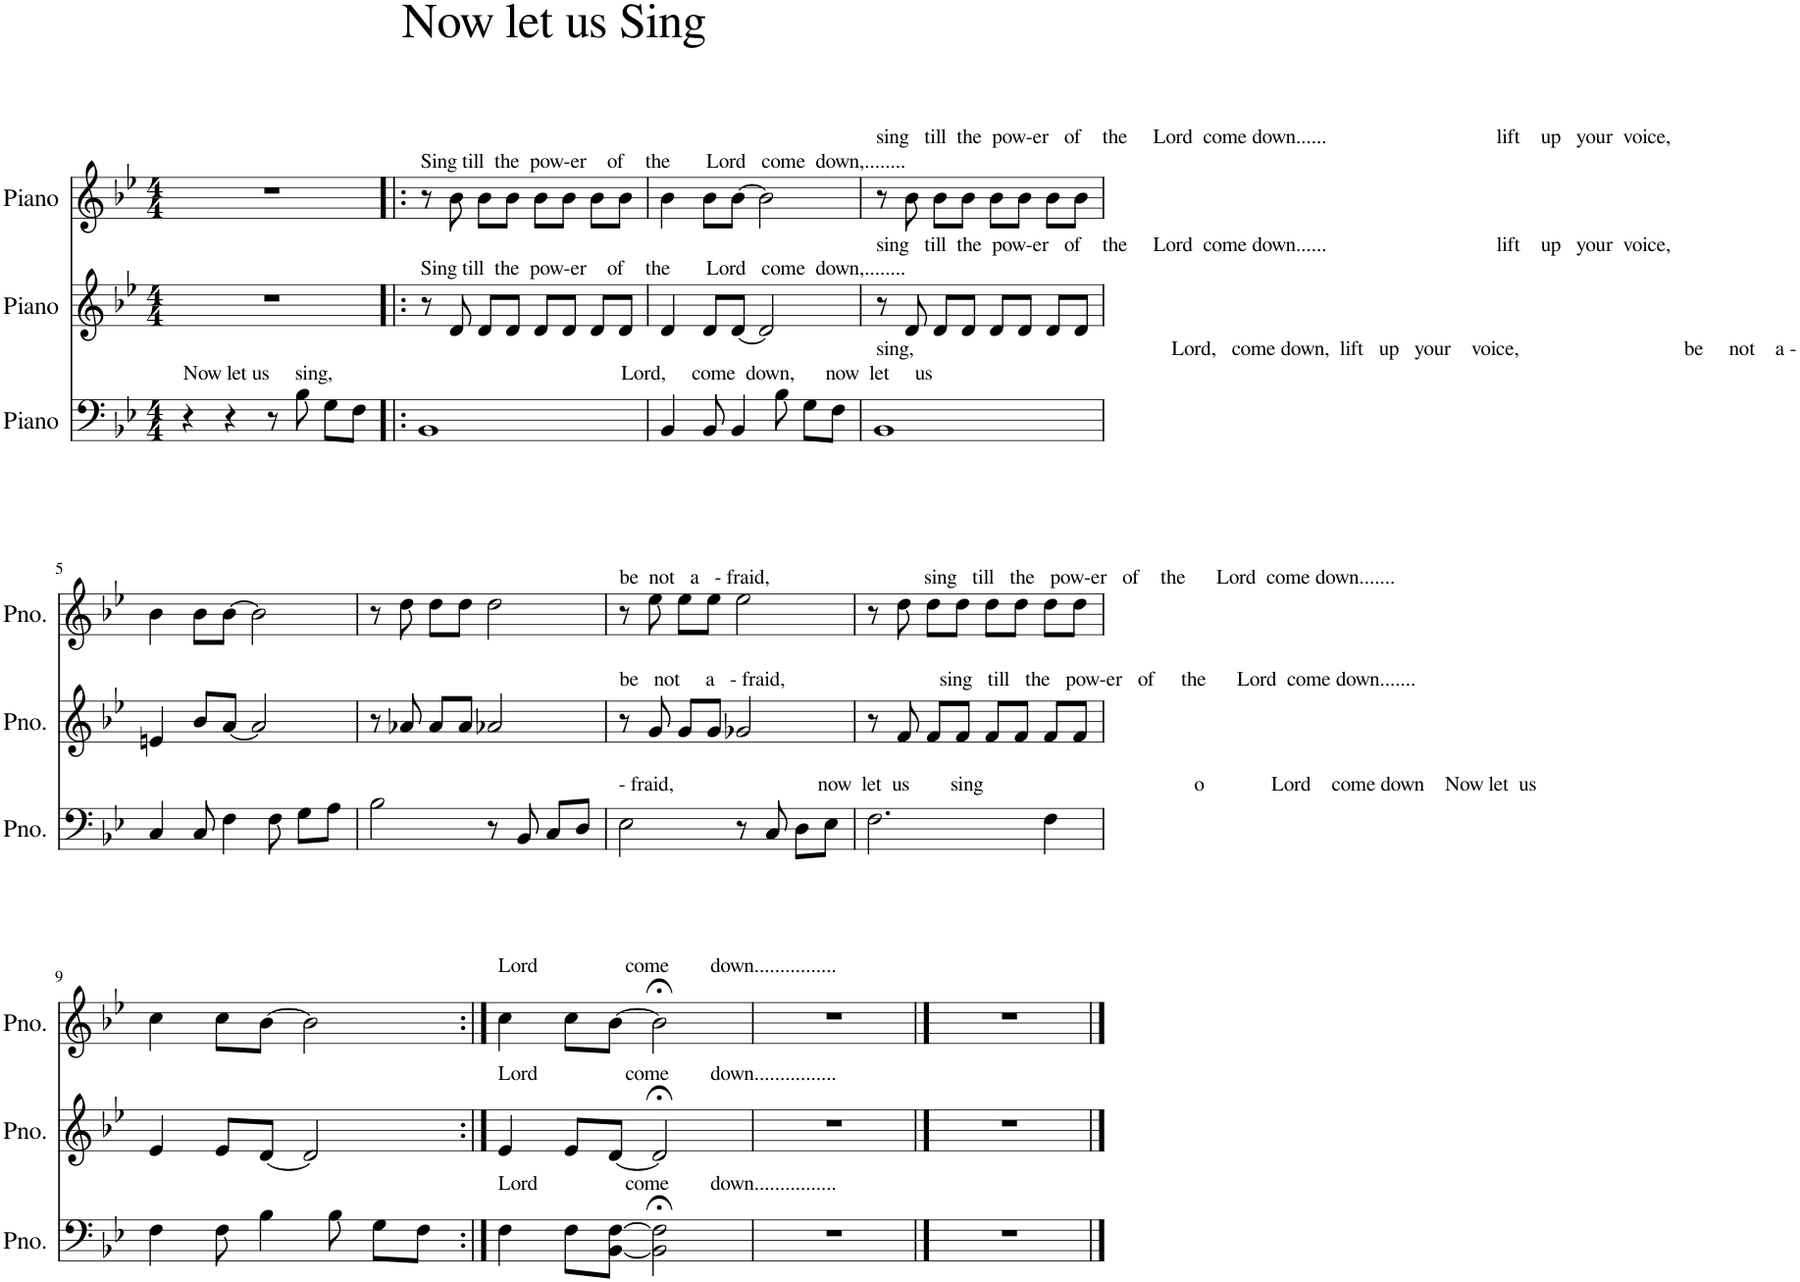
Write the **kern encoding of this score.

**kern	**kern	**kern
*part3	*part2	*part1
*staff3	*staff2	*staff1
*I"Piano	*I"Piano	*I"Piano
*I'Pno.	*I'Pno.	*I'Pno.
*clefF4	*clefG2	*clefG2
*k[b-e-]	*k[b-e-]	*k[b-e-]
*M4/4	*M4/4	*M4/4
=1	=1	=1
!LO:TX:a:t=Now let us     sing,                                                        Lord,     come  down,      now  let     us	!	!
4r	1r	1r
4r	.	.
8r	.	.
8B-\	.	.
8G\L	.	.
8F\J	.	.
=2!|:	=2!|:	=2!|:
!	!	!LO:TX:a:t=Sing till  the  pow-er    of    the       Lord   come  down,........
!	!LO:TX:a:t=Sing till  the  pow-er    of    the       Lord   come  down,........	!
1BB-	8r	8r
.	8d/	8b-\
.	8d/L	8b-\L
.	8d/J	8b-\J
.	8d/L	8b-\L
.	8d/J	8b-\J
.	8d/L	8b-\L
.	8d/J	8b-\J
=3	=3	=3
4BB-/	4d/	4b-\
8BB-/	8d/L	8b-\L
4BB-/	[8d/J	[8b-\J
.	2d/]	2b-\]
8B-\	.	.
8G\L	.	.
8F\J	.	.
=4	=4	=4
!	!	!LO:TX:a:t=sing   till  the  pow-er   of    the     Lord  come down......                                 lift    up   your  voice,
!	!LO:TX:a:t=sing   till  the  pow-er   of    the     Lord  come down......                                 lift    up   your  voice,	!
!LO:TX:a:t=sing,                                                  Lord,   come down,  lift   up   your    voice,                                be     not    a -	!	!
1BB-	8r	8r
.	8d/	8b-\
.	8d/L	8b-\L
.	8d/J	8b-\J
.	8d/L	8b-\L
.	8d/J	8b-\J
.	8d/L	8b-\L
.	8d/J	8b-\J
!!LO:LB:g=z
=5	=5	=5
4C/	4en/	4b-\
8C/	8b-/L	8b-\L
4F\	[8a/J	[8b-\J
.	2a/]	2b-\]
8F\	.	.
8G\L	.	.
8A\J	.	.
=6	=6	=6
2B-\	8r	8r
.	8a-X/	8dd\
.	8a-/L	8dd\L
.	8a-/J	8dd\J
8r	2a-X/	2dd\
8BB-/	.	.
8C/L	.	.
8D/J	.	.
=7	=7	=7
!	!	!LO:TX:a:t=be  not   a   - fraid,                              sing   till   the   pow-er   of    the      Lord  come down.......
!	!LO:TX:a:t=be   not     a   - fraid,                              sing   till   the   pow-er   of     the      Lord  come down.......	!
!LO:TX:a:t=- fraid,                            now  let  us        sing                                         o             Lord    come down    Now let  us	!	!
2E-\	8r	8r
.	8g/	8ee-\
.	8g/L	8ee-\L
.	8g/J	8ee-\J
8r	2g-X/	2ee-\
8C/	.	.
8D\L	.	.
8E-\J	.	.
=8	=8	=8
2.F\	8r	8r
.	8f/	8dd\
.	8f/L	8dd\L
.	8f/J	8dd\J
.	8f/L	8dd\L
.	8f/J	8dd\J
4F\	8f/L	8dd\L
.	8f/J	8dd\J
!!LO:LB:g=z
=9	=9	=9
4F\	4e-/	4cc\
8F\	8e-/L	8cc\L
4B-\	[8d/J	[8b-\J
.	2d/]	2b-\]
8B-\	.	.
8G\L	.	.
8F\J	.	.
=10:|!	=10:|!	=10:|!
!	!	!LO:TX:a:t=Lord                 come        down................
!	!LO:TX:a:t=Lord                 come        down................	!
!LO:TX:a:t=Lord                 come        down................	!	!
4F\	4e-/	4cc\
8F\L	8e-/L	8cc\L
[8BB-\ [8F\J	[8d/J	[8b-\J
2BB-\];< 2F\];<	2d;</]	2b-;<\]
=11	=11	=11
1r	1r	1r
==12	==12	==12
1r	1r	1r
==	==	==
*-	*-	*-
